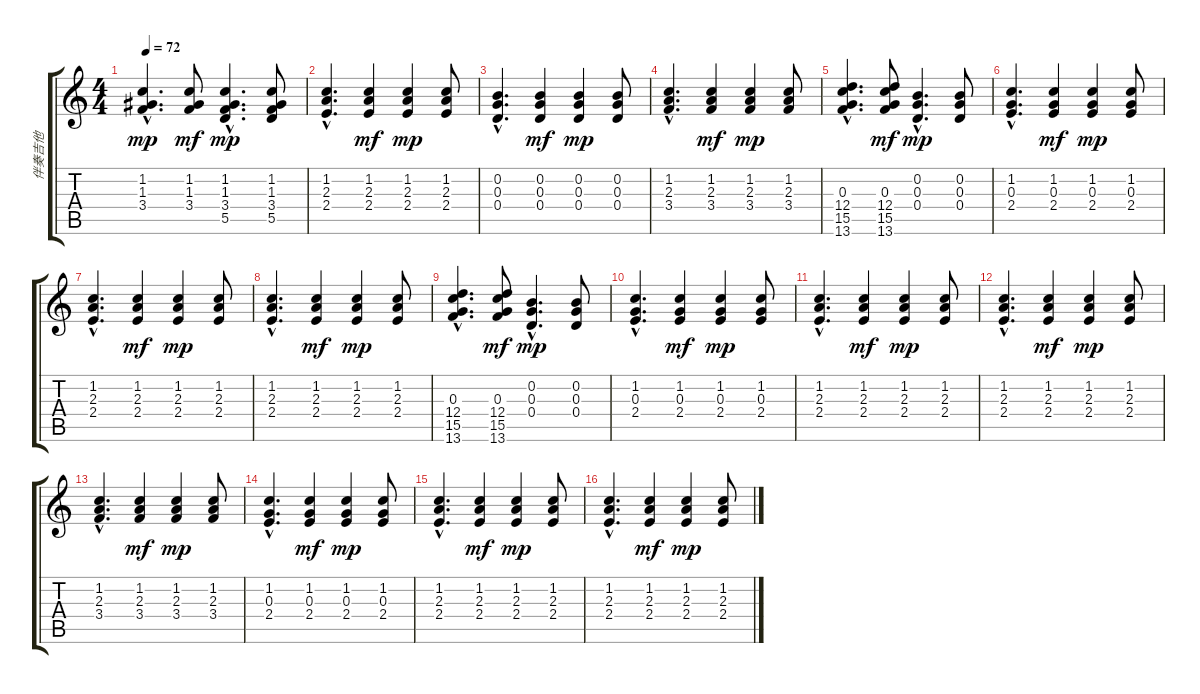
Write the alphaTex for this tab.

\track ("伴奏吉他" "伴奏吉他") {instrument acousticguitarsteel}
\staff {score tabs}
\tuning (E4 B3 G3 D3 A2 E2) {hide}
\ts (4 4)
\tempo 72
\clef g2
\ks c
(1.2{hac} 1.3{hac} 3.4{hac}).4{d dy mp} (1.2 1.3 3.4).8{dy mf} (1.2{hac} 1.3{hac} 3.4{hac} 5.5{hac}).4{d dy mp} (1.2 1.3 3.4 5.5).8 |
(1.2{hac} 2.3{hac} 2.4{hac}).4{d} (1.2 2.3 2.4).4{dy mf} (1.2 2.3 2.4).4{dy mp} (1.2 2.3 2.4).8 |
(0.2{hac} 0.3{hac} 0.4{hac}).4{d} (0.2 0.3 0.4).4{dy mf} (0.2 0.3 0.4).4{dy mp} (0.2 0.3 0.4).8 |
(1.2{hac} 2.3{hac} 3.4{hac}).4{d} (1.2 2.3 3.4).4{dy mf} (1.2 2.3 3.4).4{dy mp} (1.2 2.3 3.4).8 |
(0.3{hac} 12.4{hac} 15.5{hac} 13.6{hac}).4{d} (0.3 12.4 15.5 13.6).8{dy mf} (0.2{hac} 0.3{hac} 0.4{hac}).4{d dy mp} (0.2 0.3 0.4).8 |
(1.2{hac} 0.3{hac} 2.4{hac}).4{d} (1.2 0.3 2.4).4{dy mf} (1.2 0.3 2.4).4{dy mp} (1.2 0.3 2.4).8 |
(1.2{hac} 2.3{hac} 2.4{hac}).4{d} (1.2 2.3 2.4).4{dy mf} (1.2 2.3 2.4).4{dy mp} (1.2 2.3 2.4).8 |
(1.2{hac} 2.3{hac} 2.4{hac}).4{d} (1.2 2.3 2.4).4{dy mf} (1.2 2.3 2.4).4{dy mp} (1.2 2.3 2.4).8 |
(0.3{hac} 12.4{hac} 15.5{hac} 13.6{hac}).4{d} (0.3 12.4 15.5 13.6).8{dy mf} (0.2{hac} 0.3{hac} 0.4{hac}).4{d dy mp} (0.2 0.3 0.4).8 |
(1.2{hac} 0.3{hac} 2.4{hac}).4{d} (1.2 0.3 2.4).4{dy mf} (1.2 0.3 2.4).4{dy mp} (1.2 0.3 2.4).8 |
(1.2{hac} 2.3{hac} 2.4{hac}).4{d} (1.2 2.3 2.4).4{dy mf} (1.2 2.3 2.4).4{dy mp} (1.2 2.3 2.4).8 |
(1.2{hac} 2.3{hac} 2.4{hac}).4{d} (1.2 2.3 2.4).4{dy mf} (1.2 2.3 2.4).4{dy mp} (1.2 2.3 2.4).8 |
(1.2{hac} 2.3{hac} 3.4{hac}).4{d} (1.2 2.3 3.4).4{dy mf} (1.2 2.3 3.4).4{dy mp} (1.2 2.3 3.4).8 |
(1.2{hac} 0.3{hac} 2.4{hac}).4{d} (1.2 0.3 2.4).4{dy mf} (1.2 0.3 2.4).4{dy mp} (1.2 0.3 2.4).8 |
(1.2{hac} 2.3{hac} 2.4{hac}).4{d} (1.2 2.3 2.4).4{dy mf} (1.2 2.3 2.4).4{dy mp} (1.2 2.3 2.4).8 |
(1.2{hac} 2.3{hac} 2.4{hac}).4{d} (1.2 2.3 2.4).4{dy mf} (1.2 2.3 2.4).4{dy mp} (1.2 2.3 2.4).8
